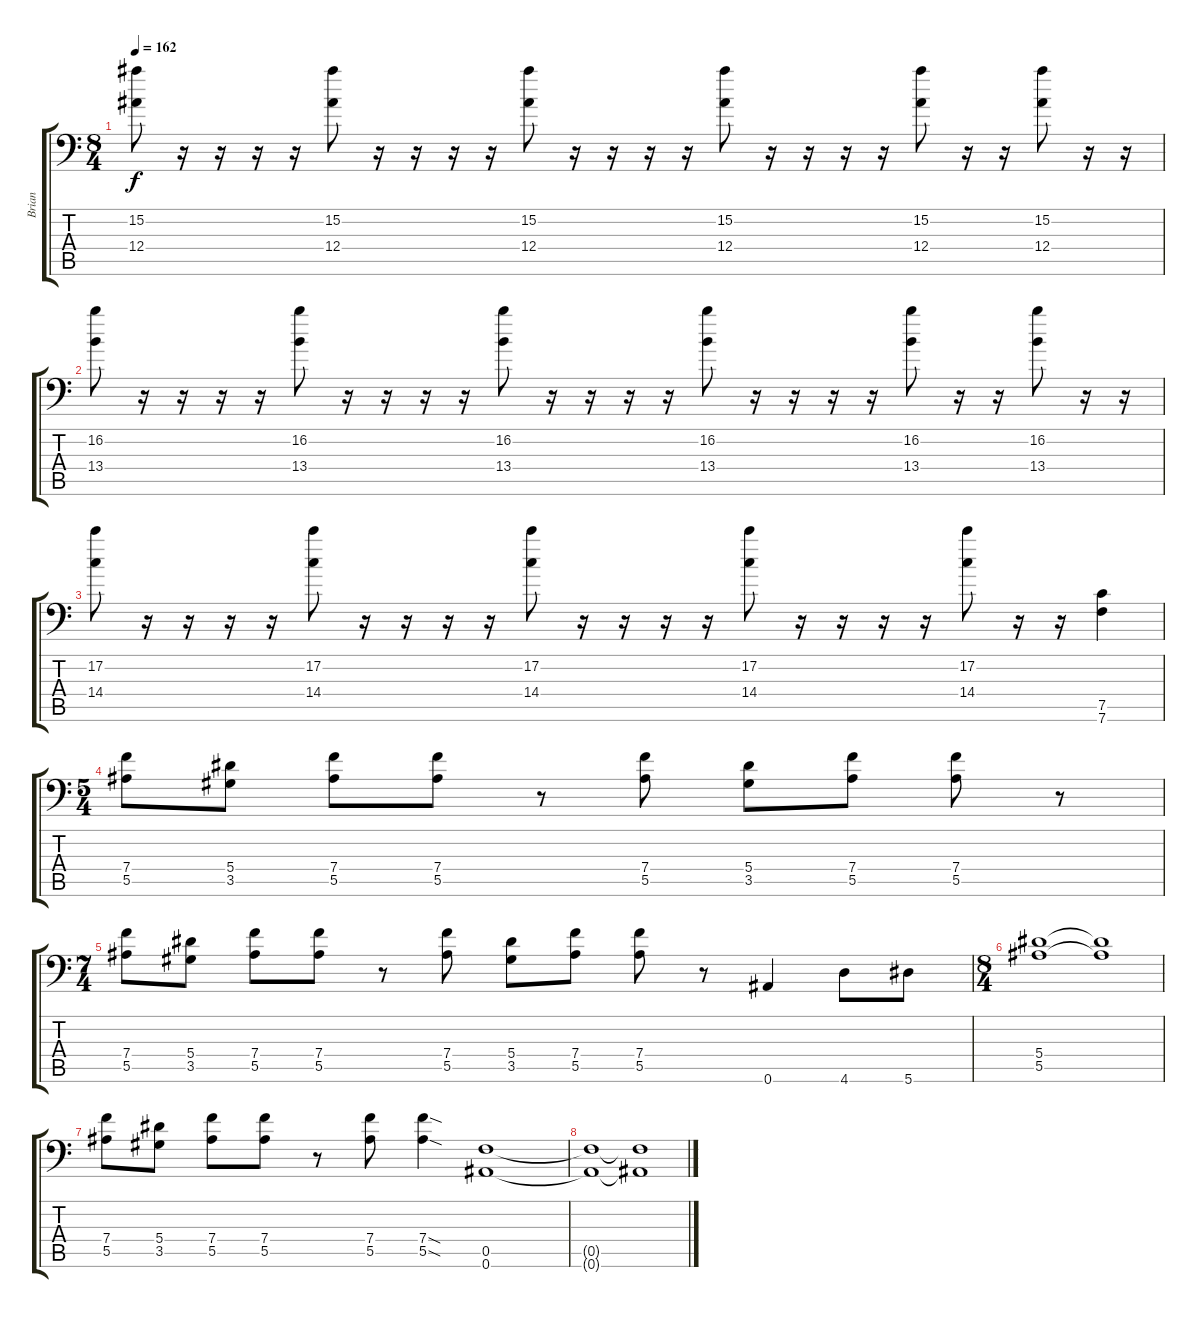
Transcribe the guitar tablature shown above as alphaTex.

\track ("Brian" "Brian") {instrument distortionguitar}
\staff {score tabs}
\tuning (C4 G3 Eb3 Bb2 F2 Bb1) {hide}
\ts (8 4)
\tempo 162
\clef f4
\ks c
(15.2 12.4).8{dy f} r.16 r.16 r.16 r.16 (15.2 12.4).8 r.16 r.16 r.16 r.16 (15.2 12.4).8 r.16 r.16 r.16 r.16 (15.2 12.4).8 r.16 r.16 r.16 r.16 (15.2 12.4).8 r.16 r.16 (15.2 12.4).8 r.16 r.16 |
(16.2 13.4).8 r.16 r.16 r.16 r.16 (16.2 13.4).8 r.16 r.16 r.16 r.16 (16.2 13.4).8 r.16 r.16 r.16 r.16 (16.2 13.4).8 r.16 r.16 r.16 r.16 (16.2 13.4).8 r.16 r.16 (16.2 13.4).8 r.16 r.16 |
(17.2 14.4).8 r.16 r.16 r.16 r.16 (17.2 14.4).8 r.16 r.16 r.16 r.16 (17.2 14.4).8 r.16 r.16 r.16 r.16 (17.2 14.4).8 r.16 r.16 r.16 r.16 (17.2 14.4).8 r.16 r.16 (7.5 7.6).4 |
\ts (5 4)
(7.4 5.5).8 (5.4 3.5).8 (7.4 5.5).8 (7.4 5.5).8 r.8 (7.4 5.5).8 (5.4 3.5).8 (7.4 5.5).8 (7.4 5.5).8 r.8 |
\ts (7 4)
(7.4 5.5).8 (5.4 3.5).8 (7.4 5.5).8 (7.4 5.5).8 r.8 (7.4 5.5).8 (5.4 3.5).8 (7.4 5.5).8 (7.4 5.5).8 r.8 0.6.4 4.6.8 5.6.8 |
\ts (8 4)
(5.4 5.5).1 (5.4{t} 5.5{t}).1 |
(7.4 5.5).8 (5.4 3.5).8 (7.4 5.5).8 (7.4 5.5).8 r.8 (7.4 5.5).8 (7.4{sod} 5.5{sod}).4 (0.5 0.6).1{volume 6} |
(0.5{t} 0.6{t}).1 (0.5{t} 0.6{t}).1
